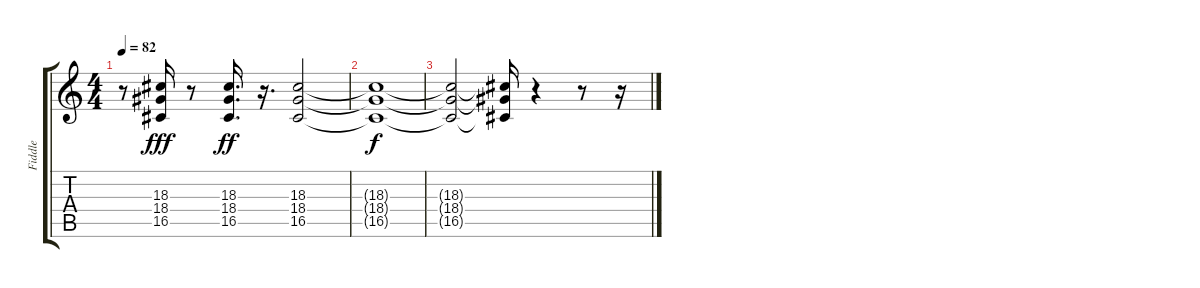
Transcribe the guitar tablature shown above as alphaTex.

\track ("Fiddle    " "Fiddle    ") {instrument fiddle}
\staff {score tabs}
\tuning (E4 B3 G3 D3 A2 E2) {hide}
\ts (4 4)
\tempo 82
\clef g2
\ks c
r.8{dy mf} (18.3 18.4 16.5).16{dy fff} r.8 (18.3 18.4 16.5).16{d dy ff} r.16{d} (18.3 18.4 16.5).2 |
(18.3{t} 18.4{t} 16.5{t}).1{dy f} |
(18.3{t} 18.4{t} 16.5{t}).2 (18.3{t} 18.4{t} 16.5{t}).16 r.4 r.8 r.16
